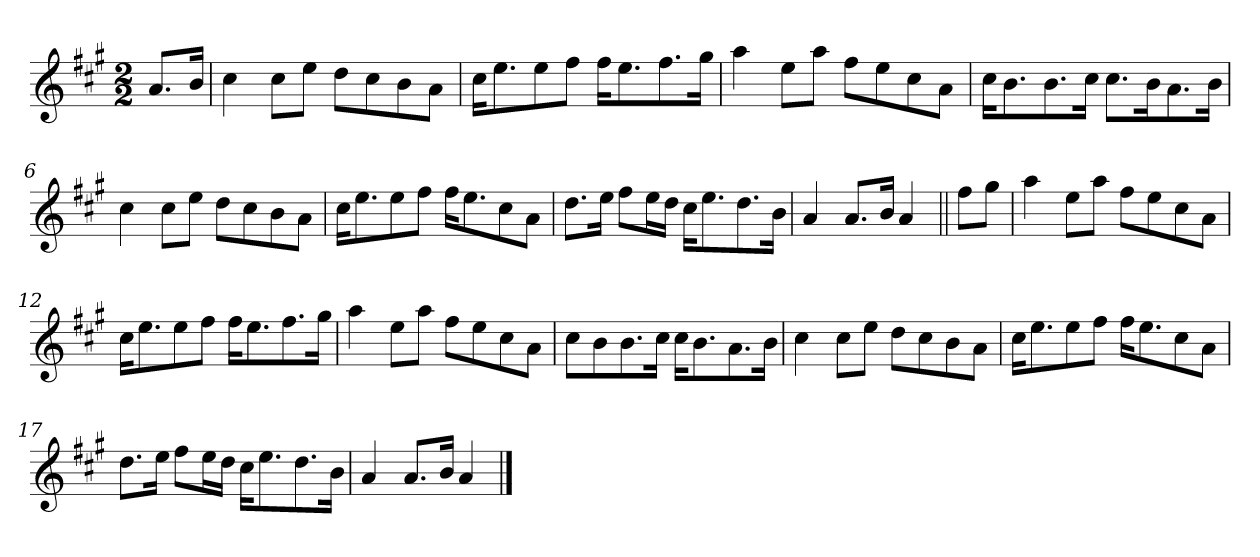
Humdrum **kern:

**kern
*part1
*staff1
*clefG2
*k[f#c#g#]
*A:
*M2/2
=1
8.a/L
16b/Jk
=2
4cc#\
8cc#\L
8ee\J
8dd\L
8cc#\
8b\
8a\J
=3
16cc#\KL
8.ee\
8ee\
8ff#\J
16ff#\KL
8.ee\
8.ff#\
16gg#\Jk
=4
4aa\
8ee\L
8aa\J
8ff#\L
8ee\
8cc#\
8a\J
=5
16cc#\KL
8.b\
8.b\
16cc#\Jk
8.cc#\L
16b\K
8.a\
16b\Jk
=6
4cc#\
8cc#\L
8ee\J
8dd\L
8cc#\
8b\
8a\J
!!LO:LB:g=z
=7
16cc#\KL
8.ee\
8ee\
8ff#\J
16ff#\KL
8.ee\
8cc#\
8a\J
=8
8.dd\L
16ee\Jk
8ff#\L
16ee\L
16dd\JJ
16cc#\KL
8.ee\
8.dd\
16b\Jk
=9
4a/
8.a/L
16b/Jk
4a/
=10||
8ff#\L
8gg#\J
=11
4aa\
8ee\L
8aa\J
8ff#\L
8ee\
8cc#\
8a\J
=12
16cc#\KL
8.ee\
8ee\
8ff#\J
16ff#\KL
8.ee\
8.ff#\
16gg#\Jk
!!LO:LB:g=z
=13
4aa\
8ee\L
8aa\J
8ff#\L
8ee\
8cc#\
8a\J
=14
8cc#\L
8b\
8.b\
16cc#\Jk
16cc#\KL
8.b\
8.a\
16b\Jk
=15
4cc#\
8cc#\L
8ee\J
8dd\L
8cc#\
8b\
8a\J
=16
16cc#\KL
8.ee\
8ee\
8ff#\J
16ff#\KL
8.ee\
8cc#\
8a\J
=17
8.dd\L
16ee\Jk
8ff#\L
16ee\L
16dd\JJ
16cc#\KL
8.ee\
8.dd\
16b\Jk
!!LO:LB:g=z
=18
4a/
8.a/L
16b/Jk
4a/
==
*-
